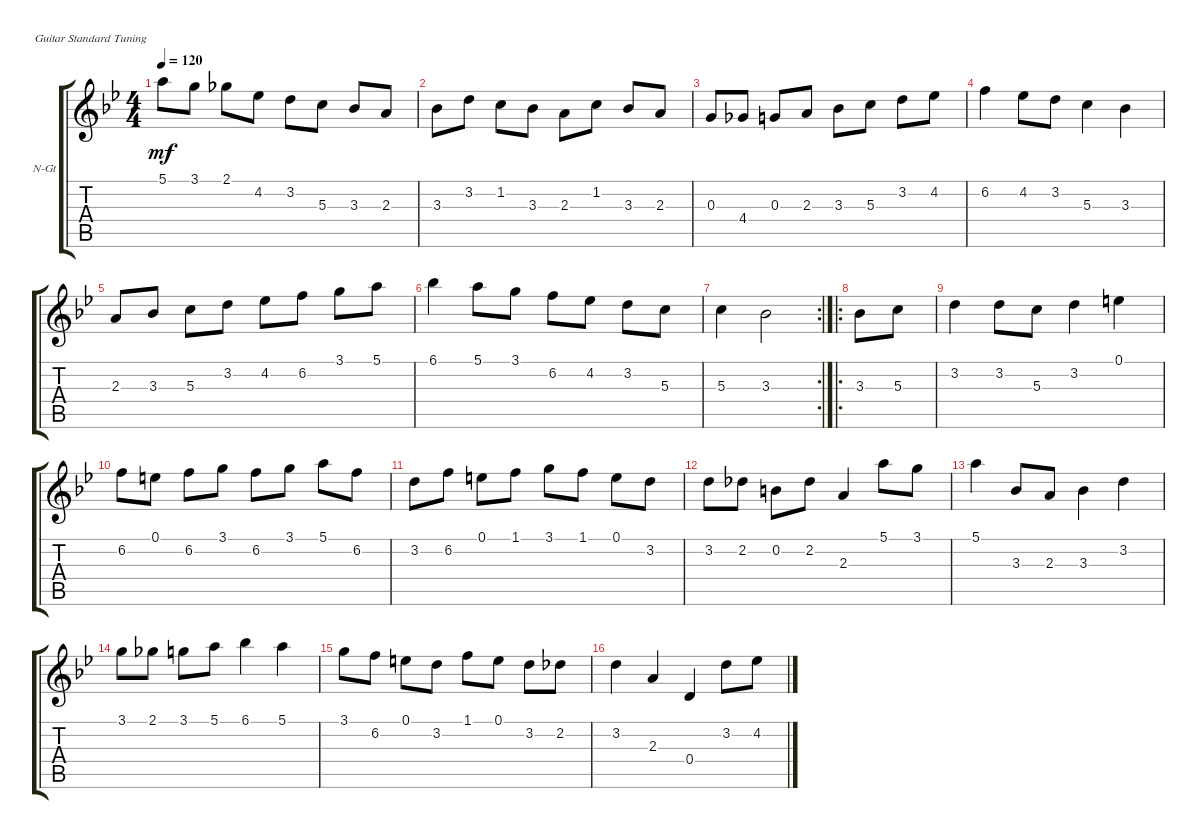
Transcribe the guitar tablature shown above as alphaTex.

\defaultSystemsLayout 4
\bracketExtendMode groupsimilarinstruments
\firstSystemTrackNameOrientation horizontal
\otherSystemsTrackNameOrientation horizontal
\track ("Nylon Guitar" "N-Gt") {instrument acousticguitarnylon}
\staff {score tabs}
\tuning (E4 B3 G3 D3 A2 E2)
\ts (4 4)
\tempo 120
\clef g2
\ks bb
5.1.8{dy mf} 3.1.8 2.1.8 4.2.8 3.2.8 5.3.8 3.3.8 2.3.8 |
3.3.8 3.2.8 1.2.8 3.3.8 2.3.8 1.2.8 3.3.8 2.3.8 |
0.3.8 4.4.8 0.3.8 2.3.8 3.3.8 5.3.8 3.2.8 4.2.8 |
6.2.4 4.2.8 3.2.8 5.3.4 3.3.4 |
2.3.8 3.3.8 5.3.8 3.2.8 4.2.8 6.2.8 3.1.8 5.1.8 |
6.1.4 5.1.8 3.1.8 6.2.8 4.2.8 3.2.8 5.3.8 |
\rc 2
5.3.4 3.3.2 |
\ro
3.3.8 5.3.8 |
3.2.4 3.2.8 5.3.8 3.2.4 0.1.4 |
6.2.8 0.1.8 6.2.8 3.1.8 6.2.8 3.1.8 5.1.8 6.2.8 |
3.2.8 6.2.8 0.1.8 1.1.8 3.1.8 1.1.8 0.1.8 3.2.8 |
3.2.8 2.2.8 0.2.8 2.2.8 2.3.4 5.1.8 3.1.8 |
5.1.4 3.3.8 2.3.8 3.3.4 3.2.4 |
3.1.8 2.1.8 3.1.8 5.1.8 6.1.4 5.1.4 |
3.1.8 6.2.8 0.1.8 3.2.8 1.1.8 0.1.8 3.2.8 2.2.8 |
3.2.4 2.3.4 0.4.4 3.2.8 4.2.8
